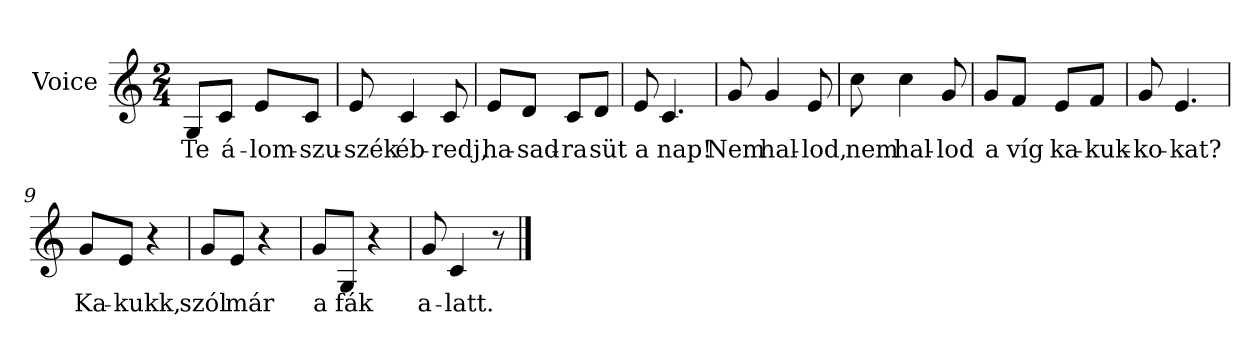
**kern	**text
*part1	*part1
*staff1	*staff1
*I"Voice	*
*clefG2	*
*k[]	*
*C:	*
*M2/4	*
=1	=1
8G/L	Te
8c/J	á-
8e/L	-lom-
8c/J	-szu-
=2	=2
8e/	-szék
4c/	éb-
8c/	-redj,
=3	=3
8e/L	ha-
8d/J	-sad-
8c/L	-ra
8d/J	süt
=4	=4
8e/	a
4.c/	nap!
=5	=5
8g/	Nem
4g/	hal-
8e/	lod,
!!LO:LB:g=z
=6	=6
8cc\	nem
4cc\	hal-
8g/	-lod
=7	=7
8g/L	a
8f/J	víg
8e/L	ka-
8f/J	-kuk-
=8	=8
8g/	-ko-
4.e/	-kat?
=9	=9
8g/L	Ka-
8e/J	-kukk,
4r	.
=10	=10
8g/L	szól
8e/J	már
4r	.
=11	=11
8g/L	a
8G/J	fák
4r	.
=12	=12
8g/	a-
4c/	-latt.-
8r	.
==	==
*-	*-
